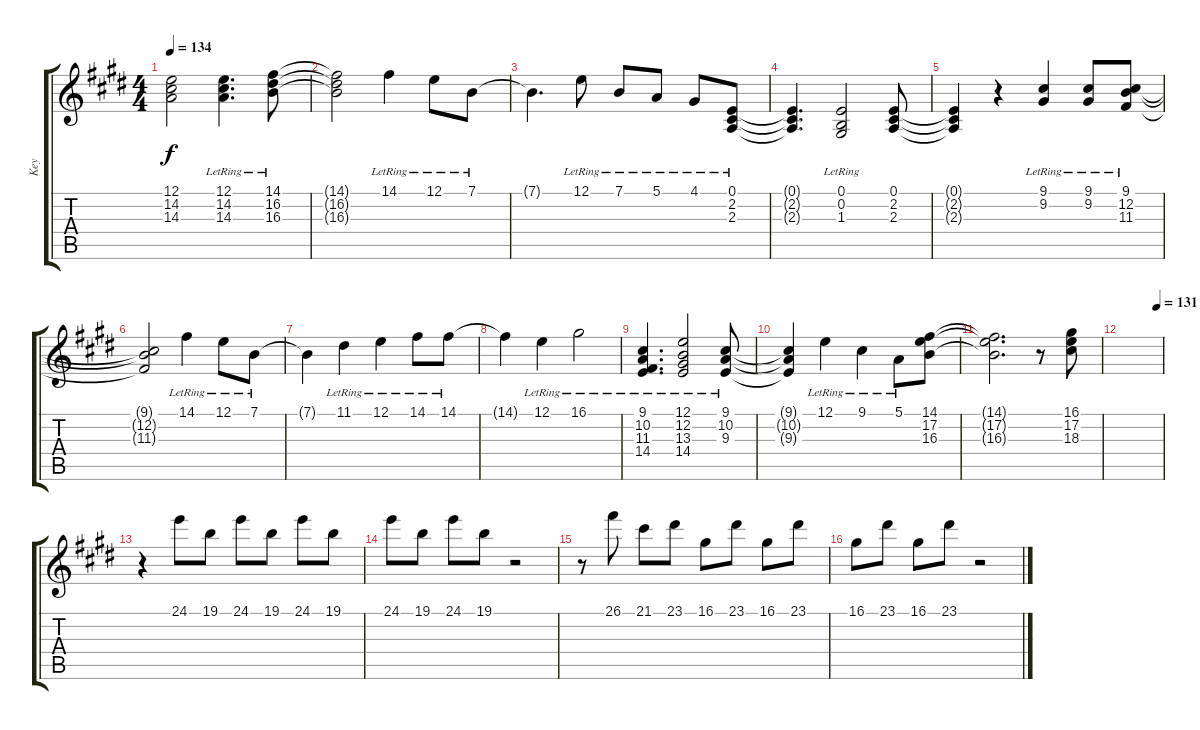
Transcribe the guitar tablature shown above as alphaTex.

\track ("Key" "Key") {instrument lead7fifths}
\staff {score tabs}
\tuning (E4 B3 G3 D3 A2 E2) {hide}
\ts (4 4)
\tempo 134
\clef g2
\ks e
(12.1{t} 14.2{t} 14.3{t}).2{dy f} (12.1{lr} 14.2{lr} 14.3{lr}).4{d} (14.1{lr} 16.2{lr} 16.3{lr}).8 |
(14.1{t} 16.2{t} 16.3{t}).2 14.1{lr}.4 12.1{lr}.8 7.1{lr}.8 |
7.1{t}.4{d} 12.1{lr}.8 7.1{lr}.8 5.1{lr}.8 4.1{lr}.8 (0.1{lr} 2.2{lr} 2.3{lr}).8 |
(0.1{t} 2.2{t} 2.3{t}).4{d} (0.1{lr} 0.2{lr} 1.3{lr}).2 (0.1 2.2 2.3).8 |
(0.1{t} 2.2{t} 2.3{t}).4 r.4 (9.1{lr} 9.2).4 (9.1{lr} 9.2{lr}).8 (9.1{lr} 12.2{lr} 11.3{lr}).8 |
(9.1{t} 12.2{t} 11.3{t}).2 14.1{lr}.4 12.1{lr}.8 7.1{lr}.8 |
7.1{t}.4 11.1{lr}.4 12.1{lr}.4 14.1{lr}.8 14.1{lr}.8 |
14.1{t}.4 12.1{lr}.4 16.1{lr}.2 |
(9.1{lr} 10.2{lr} 11.3{lr} 14.4{lr}).4{d} (12.1{lr} 12.2{lr} 13.3{lr} 14.4{lr}).2 (9.1{lr} 10.2{lr} 9.3{lr}).8 |
(9.1{t} 10.2{t} 9.3{t}).4 12.1{lr}.4 9.1{lr}.4 5.1{lr}.8 (14.1 17.2 16.3).8 |
(14.1{t} 17.2{t} 16.3{t}).2{d} r.8 (16.1 17.2 18.3).8 |
\tempo (131 0.875)
|
r.4{instrument lead7fifths} 24.1.8{volume 0} 19.1.8 24.1.8 19.1.8 24.1.8 19.1.8 |
24.1.8 19.1.8 24.1.8 19.1.8 r.2 |
r.8{volume 8 instrument lead7fifths} 26.1.8{volume 0} 21.1.8 23.1.8 16.1.8 23.1.8 16.1.8 23.1.8 |
16.1.8 23.1.8 16.1.8 23.1.8 r.2
